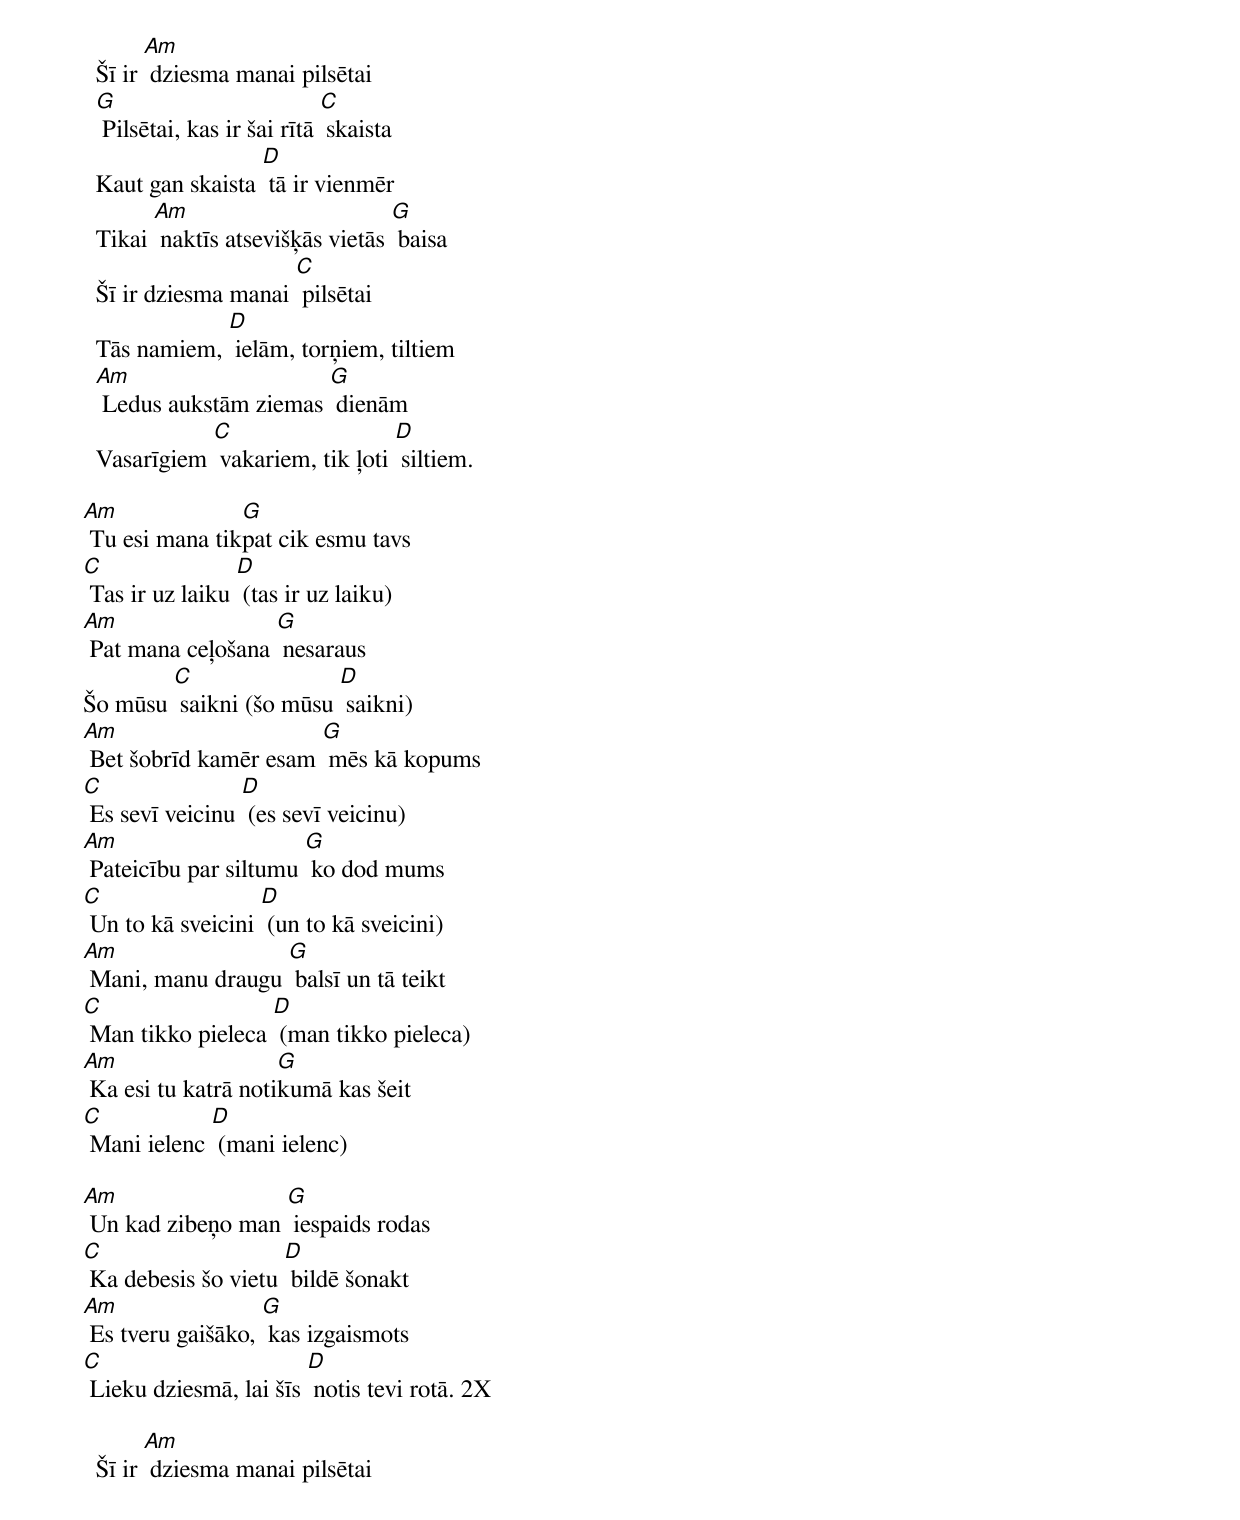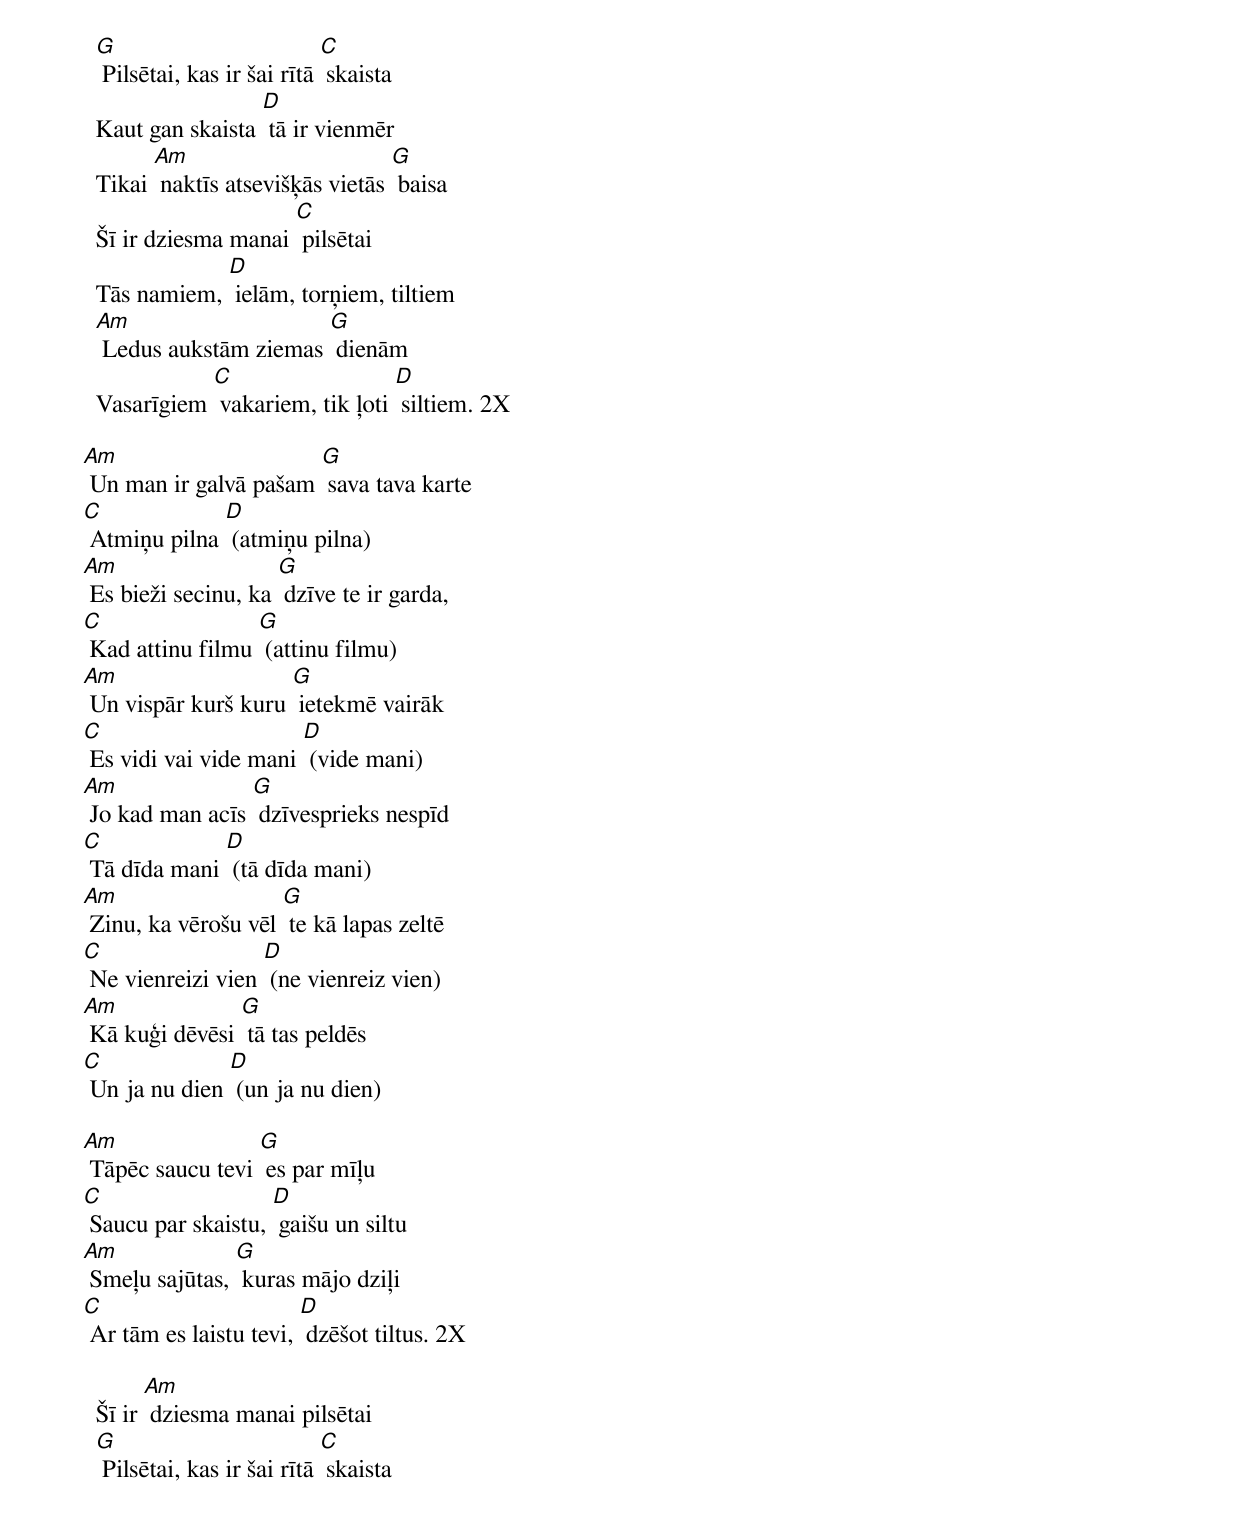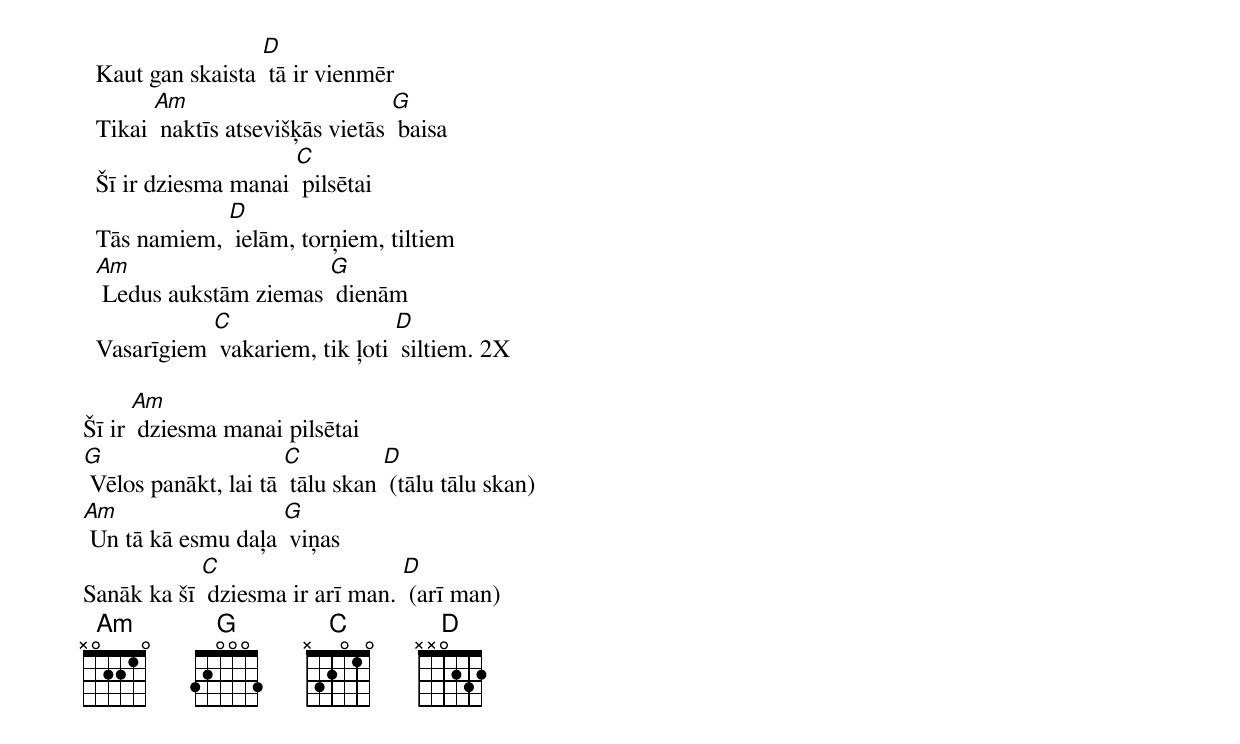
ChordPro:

  Šī ir [Am] dziesma manai pilsētai
  [G] Pilsētai, kas ir šai rītā [C] skaista
  Kaut gan skaista [D] tā ir vienmēr
  Tikai [Am] naktīs atsevišķās vietās [G] baisa
  Šī ir dziesma manai [C] pilsētai
  Tās namiem, [D] ielām, torņiem, tiltiem
  [Am] Ledus aukstām ziemas [G] dienām
  Vasarīgiem [C] vakariem, tik ļoti [D] siltiem.

[Am] Tu esi mana tik[G]pat cik esmu tavs
[C] Tas ir uz laiku [D] (tas ir uz laiku)
[Am] Pat mana ceļošana [G] nesaraus
Šo mūsu [C] saikni (šo mūsu [D] saikni)
[Am] Bet šobrīd kamēr esam [G] mēs kā kopums
[C] Es sevī veicinu [D] (es sevī veicinu)
[Am] Pateicību par siltumu [G] ko dod mums
[C] Un to kā sveicini [D] (un to kā sveicini)
[Am] Mani, manu draugu [G] balsī un tā teikt
[C] Man tikko pieleca [D] (man tikko pieleca)
[Am] Ka esi tu katrā noti[G]kumā kas šeit
[C] Mani ielenc [D] (mani ielenc)

[Am] Un kad zibeņo man [G] iespaids rodas
[C] Ka debesis šo vietu [D] bildē šonakt
[Am] Es tveru gaišāko, [G] kas izgaismots
[C] Lieku dziesmā, lai šīs [D] notis tevi rotā. 2X

  Šī ir [Am] dziesma manai pilsētai
  [G] Pilsētai, kas ir šai rītā [C] skaista
  Kaut gan skaista [D] tā ir vienmēr
  Tikai [Am] naktīs atsevišķās vietās [G] baisa
  Šī ir dziesma manai [C] pilsētai
  Tās namiem, [D] ielām, torņiem, tiltiem
  [Am] Ledus aukstām ziemas [G] dienām
  Vasarīgiem [C] vakariem, tik ļoti [D] siltiem. 2X

[Am] Un man ir galvā pašam [G] sava tava karte
[C] Atmiņu pilna [D] (atmiņu pilna)
[Am] Es bieži secinu, ka [G] dzīve te ir garda,
[C] Kad attinu filmu [G] (attinu filmu)
[Am] Un vispār kurš kuru [G] ietekmē vairāk
[C] Es vidi vai vide mani [D] (vide mani)
[Am] Jo kad man acīs [G] dzīvesprieks nespīd
[C] Tā dīda mani [D] (tā dīda mani)
[Am] Zinu, ka vērošu vēl [G] te kā lapas zeltē
[C] Ne vienreizi vien [D] (ne vienreiz vien)
[Am] Kā kuģi dēvēsi [G] tā tas peldēs
[C] Un ja nu dien [D] (un ja nu dien)

[Am] Tāpēc saucu tevi [G] es par mīļu
[C] Saucu par skaistu, [D] gaišu un siltu
[Am] Smeļu sajūtas, [G] kuras mājo dziļi
[C] Ar tām es laistu tevi, [D] dzēšot tiltus. 2X

  Šī ir [Am] dziesma manai pilsētai
  [G] Pilsētai, kas ir šai rītā [C] skaista
  Kaut gan skaista [D] tā ir vienmēr
  Tikai [Am] naktīs atsevišķās vietās [G] baisa
  Šī ir dziesma manai [C] pilsētai
  Tās namiem, [D] ielām, torņiem, tiltiem
  [Am] Ledus aukstām ziemas [G] dienām
  Vasarīgiem [C] vakariem, tik ļoti [D] siltiem. 2X

Šī ir [Am] dziesma manai pilsētai
[G] Vēlos panākt, lai tā [C] tālu skan [D] (tālu tālu skan)
[Am] Un tā kā esmu daļa [G] viņas
Sanāk ka šī [C] dziesma ir arī man. [D] (arī man)
